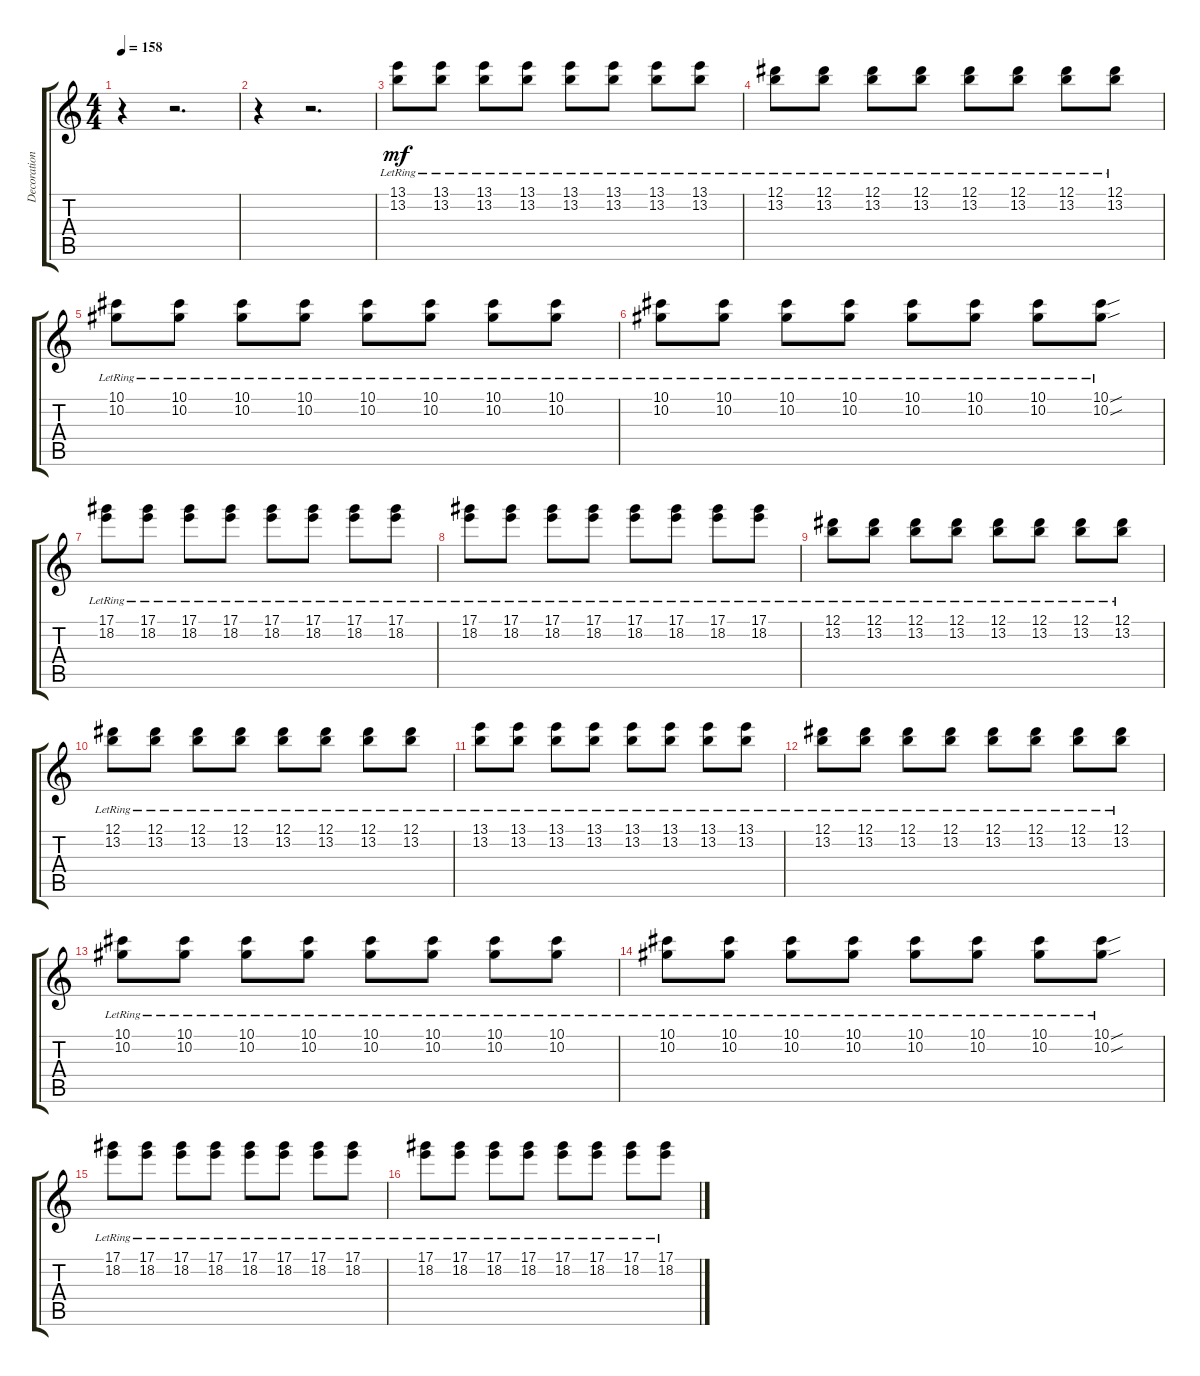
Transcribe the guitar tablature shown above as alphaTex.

\track ("Decoration 2" "Decoration") {instrument electricguitarclean}
\staff {score tabs}
\tuning (Eb4 Bb3 Gb3 Db3 Ab2 Db2) {hide}
\ts (4 4)
\tempo 158
\clef g2
\ks c
r.4{dy mf} r.2{d} |
r.4 r.2{d} |
(13.1{lr} 13.2{lr}).8 (13.1{lr} 13.2{lr}).8 (13.1{lr} 13.2{lr}).8 (13.1{lr} 13.2{lr}).8 (13.1{lr} 13.2{lr}).8 (13.1{lr} 13.2{lr}).8 (13.1{lr} 13.2{lr}).8 (13.1{lr} 13.2{lr}).8 |
(12.1{lr} 13.2{lr}).8 (12.1{lr} 13.2{lr}).8 (12.1{lr} 13.2{lr}).8 (12.1{lr} 13.2{lr}).8 (12.1{lr} 13.2{lr}).8 (12.1{lr} 13.2{lr}).8 (12.1{lr} 13.2{lr}).8 (12.1{lr} 13.2{lr}).8 |
(10.1{lr} 10.2{lr}).8 (10.1{lr} 10.2{lr}).8 (10.1{lr} 10.2{lr}).8 (10.1{lr} 10.2{lr}).8 (10.1{lr} 10.2{lr}).8 (10.1{lr} 10.2{lr}).8 (10.1{lr} 10.2{lr}).8 (10.1{lr} 10.2{lr}).8 |
(10.1{lr} 10.2{lr}).8 (10.1{lr} 10.2{lr}).8 (10.1{lr} 10.2{lr}).8 (10.1{lr} 10.2{lr}).8 (10.1{lr} 10.2{lr}).8 (10.1{lr} 10.2{lr}).8 (10.1{lr} 10.2{lr}).8 (10.1{sou lr} 10.2{sou lr}).8 |
(17.1{lr} 18.2{lr}).8 (17.1{lr} 18.2{lr}).8 (17.1{lr} 18.2{lr}).8 (17.1{lr} 18.2{lr}).8 (17.1{lr} 18.2{lr}).8 (17.1{lr} 18.2{lr}).8 (17.1{lr} 18.2{lr}).8 (17.1{lr} 18.2{lr}).8 |
(17.1{lr} 18.2{lr}).8 (17.1{lr} 18.2{lr}).8 (17.1{lr} 18.2{lr}).8 (17.1{lr} 18.2{lr}).8 (17.1{lr} 18.2{lr}).8 (17.1{lr} 18.2{lr}).8 (17.1{lr} 18.2{lr}).8 (17.1{lr} 18.2{lr}).8 |
(12.1{lr} 13.2{lr}).8 (12.1{lr} 13.2{lr}).8 (12.1{lr} 13.2{lr}).8 (12.1{lr} 13.2{lr}).8 (12.1{lr} 13.2{lr}).8 (12.1{lr} 13.2{lr}).8 (12.1{lr} 13.2{lr}).8 (12.1{lr} 13.2{lr}).8 |
(12.1{lr} 13.2{lr}).8 (12.1{lr} 13.2{lr}).8 (12.1{lr} 13.2{lr}).8 (12.1{lr} 13.2{lr}).8 (12.1{lr} 13.2{lr}).8 (12.1{lr} 13.2{lr}).8 (12.1{lr} 13.2{lr}).8 (12.1{lr} 13.2{lr}).8 |
(13.1{lr} 13.2{lr}).8 (13.1{lr} 13.2{lr}).8 (13.1{lr} 13.2{lr}).8 (13.1{lr} 13.2{lr}).8 (13.1{lr} 13.2{lr}).8 (13.1{lr} 13.2{lr}).8 (13.1{lr} 13.2{lr}).8 (13.1{lr} 13.2{lr}).8 |
(12.1{lr} 13.2{lr}).8 (12.1{lr} 13.2{lr}).8 (12.1{lr} 13.2{lr}).8 (12.1{lr} 13.2{lr}).8 (12.1{lr} 13.2{lr}).8 (12.1{lr} 13.2{lr}).8 (12.1{lr} 13.2{lr}).8 (12.1{lr} 13.2{lr}).8 |
(10.1{lr} 10.2{lr}).8 (10.1{lr} 10.2{lr}).8 (10.1{lr} 10.2{lr}).8 (10.1{lr} 10.2{lr}).8 (10.1{lr} 10.2{lr}).8 (10.1{lr} 10.2{lr}).8 (10.1{lr} 10.2{lr}).8 (10.1{lr} 10.2{lr}).8 |
(10.1{lr} 10.2{lr}).8 (10.1{lr} 10.2{lr}).8 (10.1{lr} 10.2{lr}).8 (10.1{lr} 10.2{lr}).8 (10.1{lr} 10.2{lr}).8 (10.1{lr} 10.2{lr}).8 (10.1{lr} 10.2{lr}).8 (10.1{sou lr} 10.2{sou lr}).8 |
(17.1{lr} 18.2{lr}).8 (17.1{lr} 18.2{lr}).8 (17.1{lr} 18.2{lr}).8 (17.1{lr} 18.2{lr}).8 (17.1{lr} 18.2{lr}).8 (17.1{lr} 18.2{lr}).8 (17.1{lr} 18.2{lr}).8 (17.1{lr} 18.2{lr}).8 |
(17.1{lr} 18.2{lr}).8 (17.1{lr} 18.2{lr}).8 (17.1{lr} 18.2{lr}).8 (17.1{lr} 18.2{lr}).8 (17.1{lr} 18.2{lr}).8 (17.1{lr} 18.2{lr}).8 (17.1{lr} 18.2{lr}).8 (17.1{lr} 18.2{lr}).8
